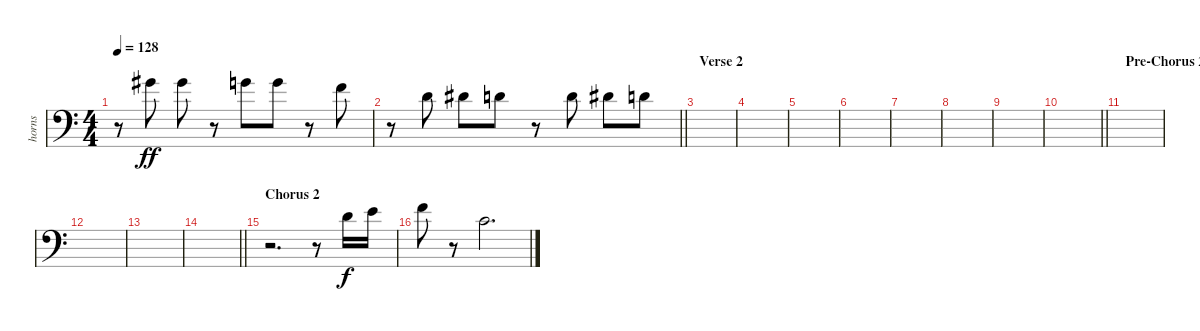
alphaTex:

\track ("horns" "horns") {instrument frenchhorn}
\staff {score}
\tuning (E4 B3 G3 D3 A2 E2 C-1) {hide}
\ts (4 4)
\tempo 128
\clef f4
\ks c
r.8{dy ff} 13.3.8 13.3.8 r.8 12.3.8 12.3.8 r.8 10.3.8 |
\barLineRight lightlight
r.8 7.3.8 8.3.8 7.3.8 r.8 7.3.8 8.3.8 7.3.8 |
\section ("" "Verse 2")
|
|
|
|
|
|
|
\barLineRight lightlight
|
\section ("" "Pre-Chorus 2")
|
|
|
\barLineRight lightlight
|
\section ("" "Chorus 2")
r.2{d} r.8 3.2.16{dy f} 0.1.16 |
1.1.8 r.8 1.2.2{d}
